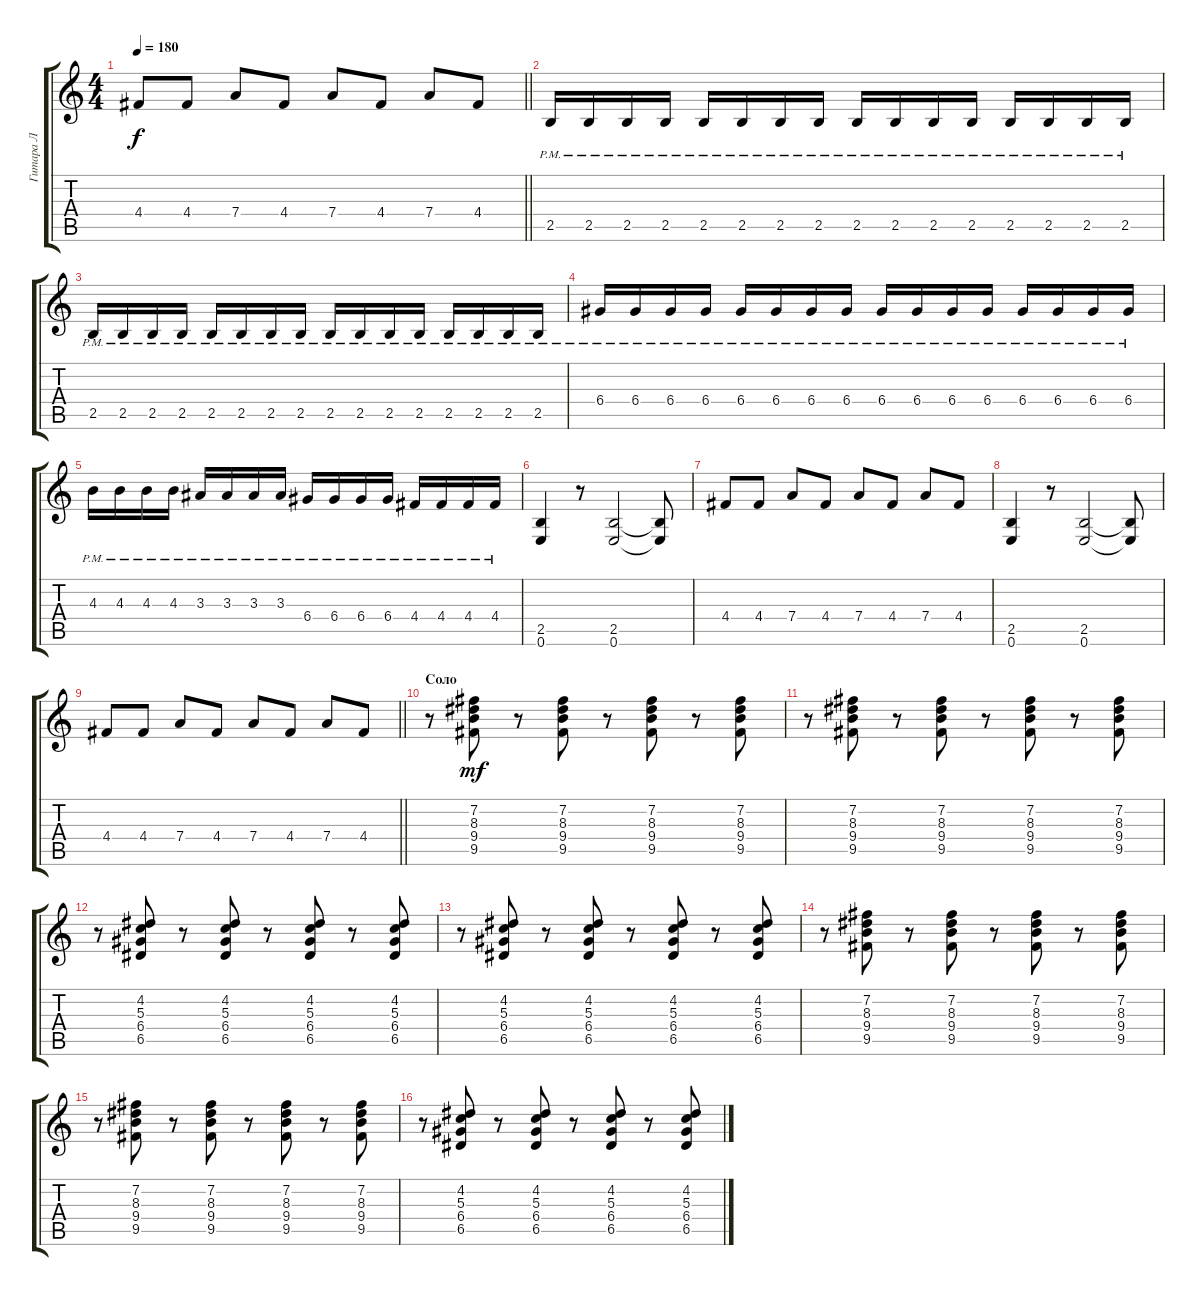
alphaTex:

\track ("Гитара Л" "Гитара Л") {instrument distortionguitar}
\staff {score tabs}
\tuning (E4 B3 G3 D3 A2 E2) {hide}
\ts (4 4)
\tempo 180
\clef g2
\barLineRight lightlight
\ks c
4.4.8{dy f} 4.4.8 7.4.8 4.4.8 7.4.8 4.4.8 7.4.8 4.4.8 |
\section ("" " ")
2.5{pm}.16 2.5{pm}.16 2.5{pm}.16 2.5{pm}.16 2.5{pm}.16 2.5{pm}.16 2.5{pm}.16 2.5{pm}.16 2.5{pm}.16 2.5{pm}.16 2.5{pm}.16 2.5{pm}.16 2.5{pm}.16 2.5{pm}.16 2.5{pm}.16 2.5{pm}.16 |
2.5{pm}.16 2.5{pm}.16 2.5{pm}.16 2.5{pm}.16 2.5{pm}.16 2.5{pm}.16 2.5{pm}.16 2.5{pm}.16 2.5{pm}.16 2.5{pm}.16 2.5{pm}.16 2.5{pm}.16 2.5{pm}.16 2.5{pm}.16 2.5{pm}.16 2.5{pm}.16 |
6.4{pm}.16 6.4{pm}.16 6.4{pm}.16 6.4{pm}.16 6.4{pm}.16 6.4{pm}.16 6.4{pm}.16 6.4{pm}.16 6.4{pm}.16 6.4{pm}.16 6.4{pm}.16 6.4{pm}.16 6.4{pm}.16 6.4{pm}.16 6.4{pm}.16 6.4{pm}.16 |
4.3{pm}.16 4.3{pm}.16 4.3{pm}.16 4.3{pm}.16 3.3{pm}.16 3.3{pm}.16 3.3{pm}.16 3.3{pm}.16 6.4{pm}.16 6.4{pm}.16 6.4{pm}.16 6.4{pm}.16 4.4{pm}.16 4.4{pm}.16 4.4{pm}.16 4.4{pm}.16 |
(2.5 0.6).4 r.8 (2.5 0.6).2 (2.5{t} 0.6{t}).8 |
4.4.8 4.4.8 7.4.8 4.4.8 7.4.8 4.4.8 7.4.8 4.4.8 |
(2.5 0.6).4 r.8 (2.5 0.6).2 (2.5{t} 0.6{t}).8 |
\barLineRight lightlight
4.4.8 4.4.8 7.4.8 4.4.8 7.4.8 4.4.8 7.4.8 4.4.8 |
\section ("" "Соло")
r.8 (7.2 8.3 9.4 9.5).8{dy mf} r.8 (7.2 8.3 9.4 9.5).8 r.8 (7.2 8.3 9.4 9.5).8 r.8 (7.2 8.3 9.4 9.5).8 |
r.8 (7.2 8.3 9.4 9.5).8 r.8 (7.2 8.3 9.4 9.5).8 r.8 (7.2 8.3 9.4 9.5).8 r.8 (7.2 8.3 9.4 9.5).8 |
r.8 (4.2 5.3 6.4 6.5).8 r.8 (4.2 5.3 6.4 6.5).8 r.8 (4.2 5.3 6.4 6.5).8 r.8 (4.2 5.3 6.4 6.5).8 |
r.8 (4.2 5.3 6.4 6.5).8 r.8 (4.2 5.3 6.4 6.5).8 r.8 (4.2 5.3 6.4 6.5).8 r.8 (4.2 5.3 6.4 6.5).8 |
r.8 (7.2 8.3 9.4 9.5).8 r.8 (7.2 8.3 9.4 9.5).8 r.8 (7.2 8.3 9.4 9.5).8 r.8 (7.2 8.3 9.4 9.5).8 |
r.8 (7.2 8.3 9.4 9.5).8 r.8 (7.2 8.3 9.4 9.5).8 r.8 (7.2 8.3 9.4 9.5).8 r.8 (7.2 8.3 9.4 9.5).8 |
r.8 (4.2 5.3 6.4 6.5).8 r.8 (4.2 5.3 6.4 6.5).8 r.8 (4.2 5.3 6.4 6.5).8 r.8 (4.2 5.3 6.4 6.5).8
